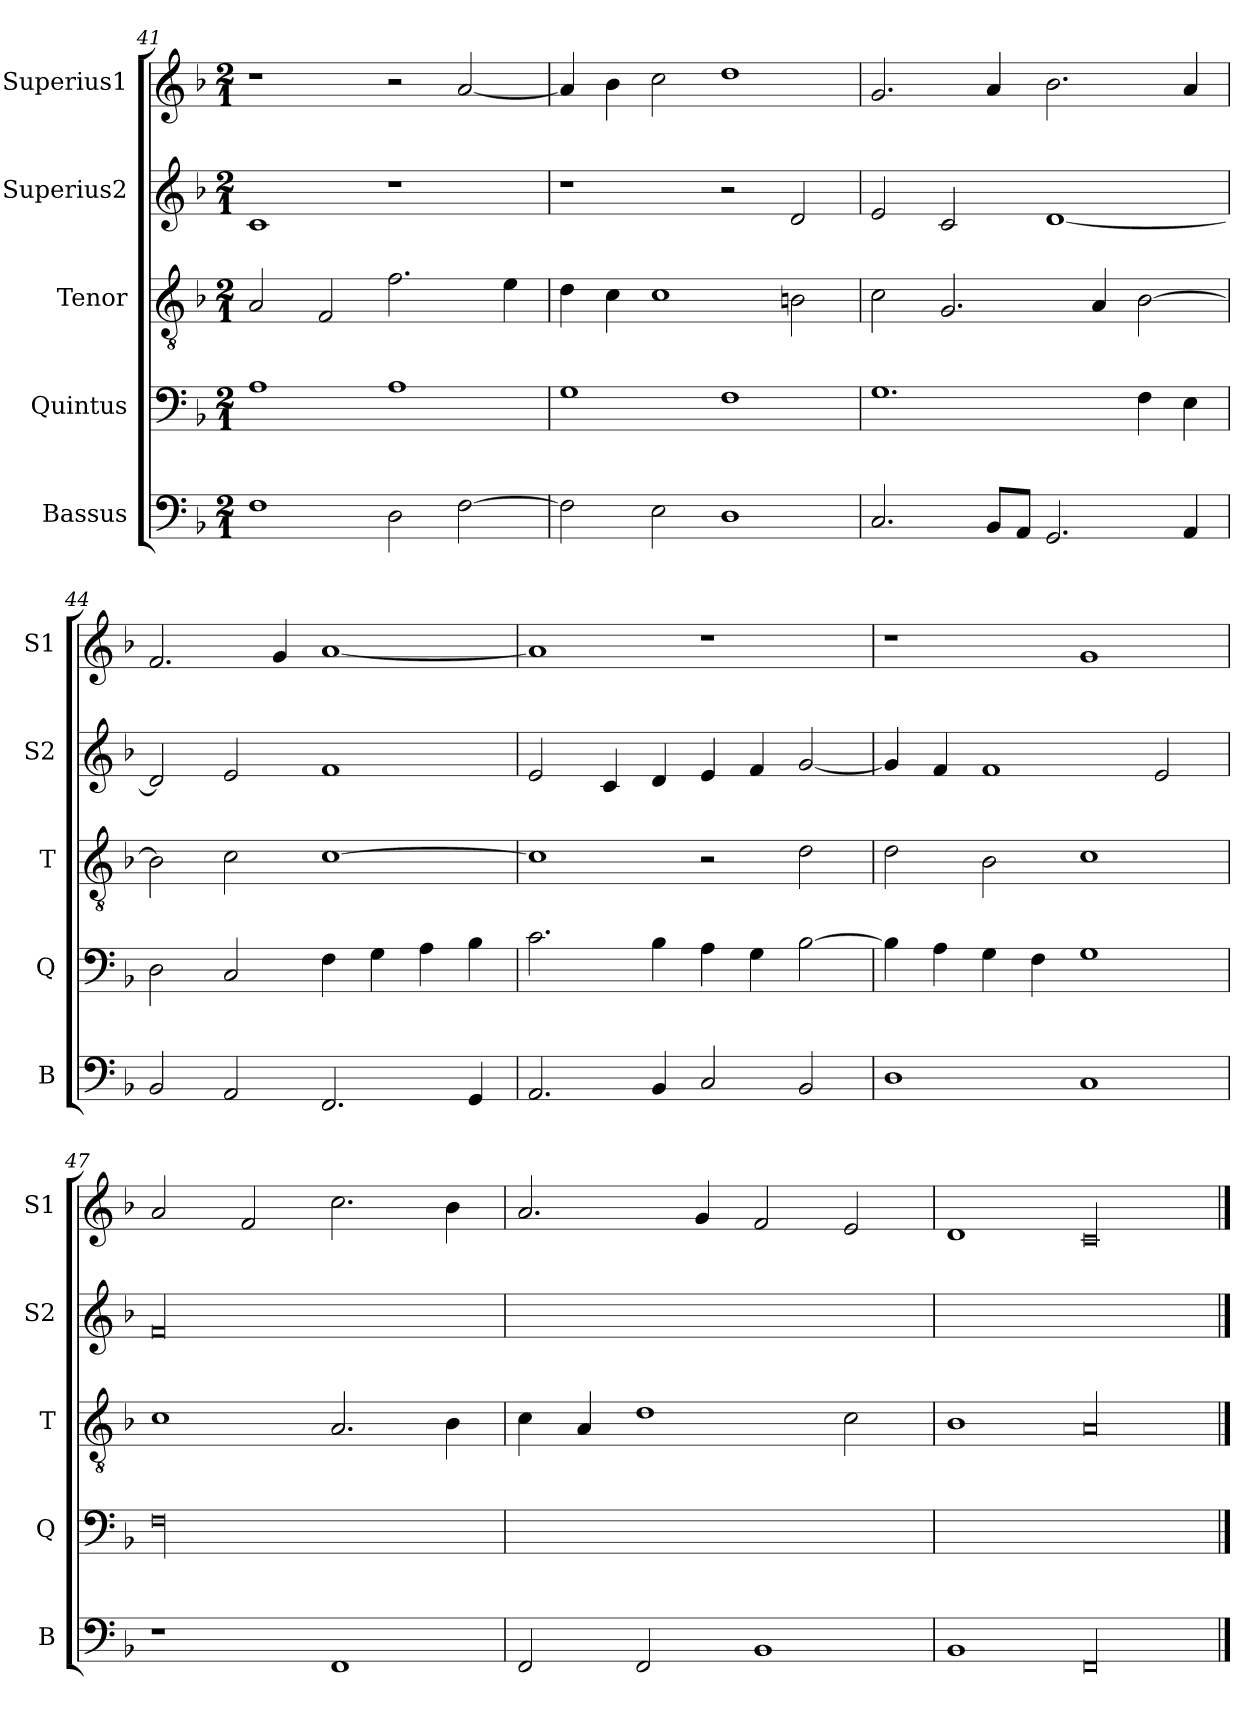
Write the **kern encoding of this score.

**kern	**kern	**kern	**kern	**kern
*part5	*part4	*part3	*part2	*part1
*staff5	*staff4	*staff3	*staff2	*staff1
*I"Bassus	*I"Quintus	*I"Tenor	*I"Superius2	*I"Superius1
*I'B	*I'Q	*I'T	*I'S2	*I'S1
*clefF4	*clefF4	*clefGv2	*clefG2	*clefG2
*k[b-]	*k[b-]	*k[b-]	*k[b-]	*k[b-]
*M2/1	*M2/1	*M2/1	*M2/1	*M2/1
=41	=41	=41	=41	=41
1F	1A	2A/	1c	1r
.	.	2F/	.	.
2D\	1A	2.f\	1r	2r
[2F\	.	.	.	[2a/
.	.	4e\	.	.
=42	=42	=42	=42	=42
2F\]	1G	4d\	1r	4a/]
.	.	4c\	.	4b-\
2E\	.	1c	.	2cc\
1D	1F	.	2r	1dd
.	.	2Bn\	2d/	.
=43	=43	=43	=43	=43
2.C/	1.G	2c\	2e/	2.g/
.	.	2.G/	2c/	.
8BB-/L	.	.	.	4a/
8AA/J	.	.	.	.
2.GG/	.	.	[1d	2.b-\
.	.	4A/	.	.
.	4F\	[2B-\	.	.
4AA/	4E\	.	.	4a/
=44	=44	=44	=44	=44
2BB-/	2D\	2B-\]	2d/]	2.f/
2AA/	2C/	2c\	2e/	.
.	.	.	.	4g/
2.FF/	4F\	[1c	1f	[1a
.	4G\	.	.	.
.	4A\	.	.	.
4GG/	4B-\	.	.	.
=45	=45	=45	=45	=45
2.AA/	2.c\	1c]	2e/	1a]
.	.	.	4c/	.
4BB-/	4B-\	.	4d/	.
2C/	4A\	2r	4e/	1r
.	4G\	.	4f/	.
2BB-/	[2B-\	2d\	[2g/	.
=46	=46	=46	=46	=46
1D	4B-\]	2d\	4g/]	1r
.	4A\	.	4f/	.
.	4G\	2B-\	1f	.
.	4F\	.	.	.
1C	1G	1c	.	1g
.	.	.	2e/	.
=47	=47	=47	=47	=47
!	!LO:N:vis=00	!	!LO:N:vis=00	!
1r	0F	1c	0f	2a/
.	.	.	.	2f/
1FF	.	2.A/	.	2.cc\
.	.	4B-\	.	4b-\
=48	=48	=48	=48	=48
2FF/	0Fyy	4c\	0fyy	2.a/
.	.	4A/	.	.
2FF/	.	1d	.	.
.	.	.	.	4g/
1BB-	.	.	.	2f/
.	.	2c\	.	2e/
=49	=49	=49	=49	=49
1BB-	0Fyy	1B-	0fyy	1d
!LO:N:vis=00	!	!LO:N:vis=00	!	!LO:N:vis=00
1FF	.	1A	.	1c
==	==	==	==	==
*-	*-	*-	*-	*-
